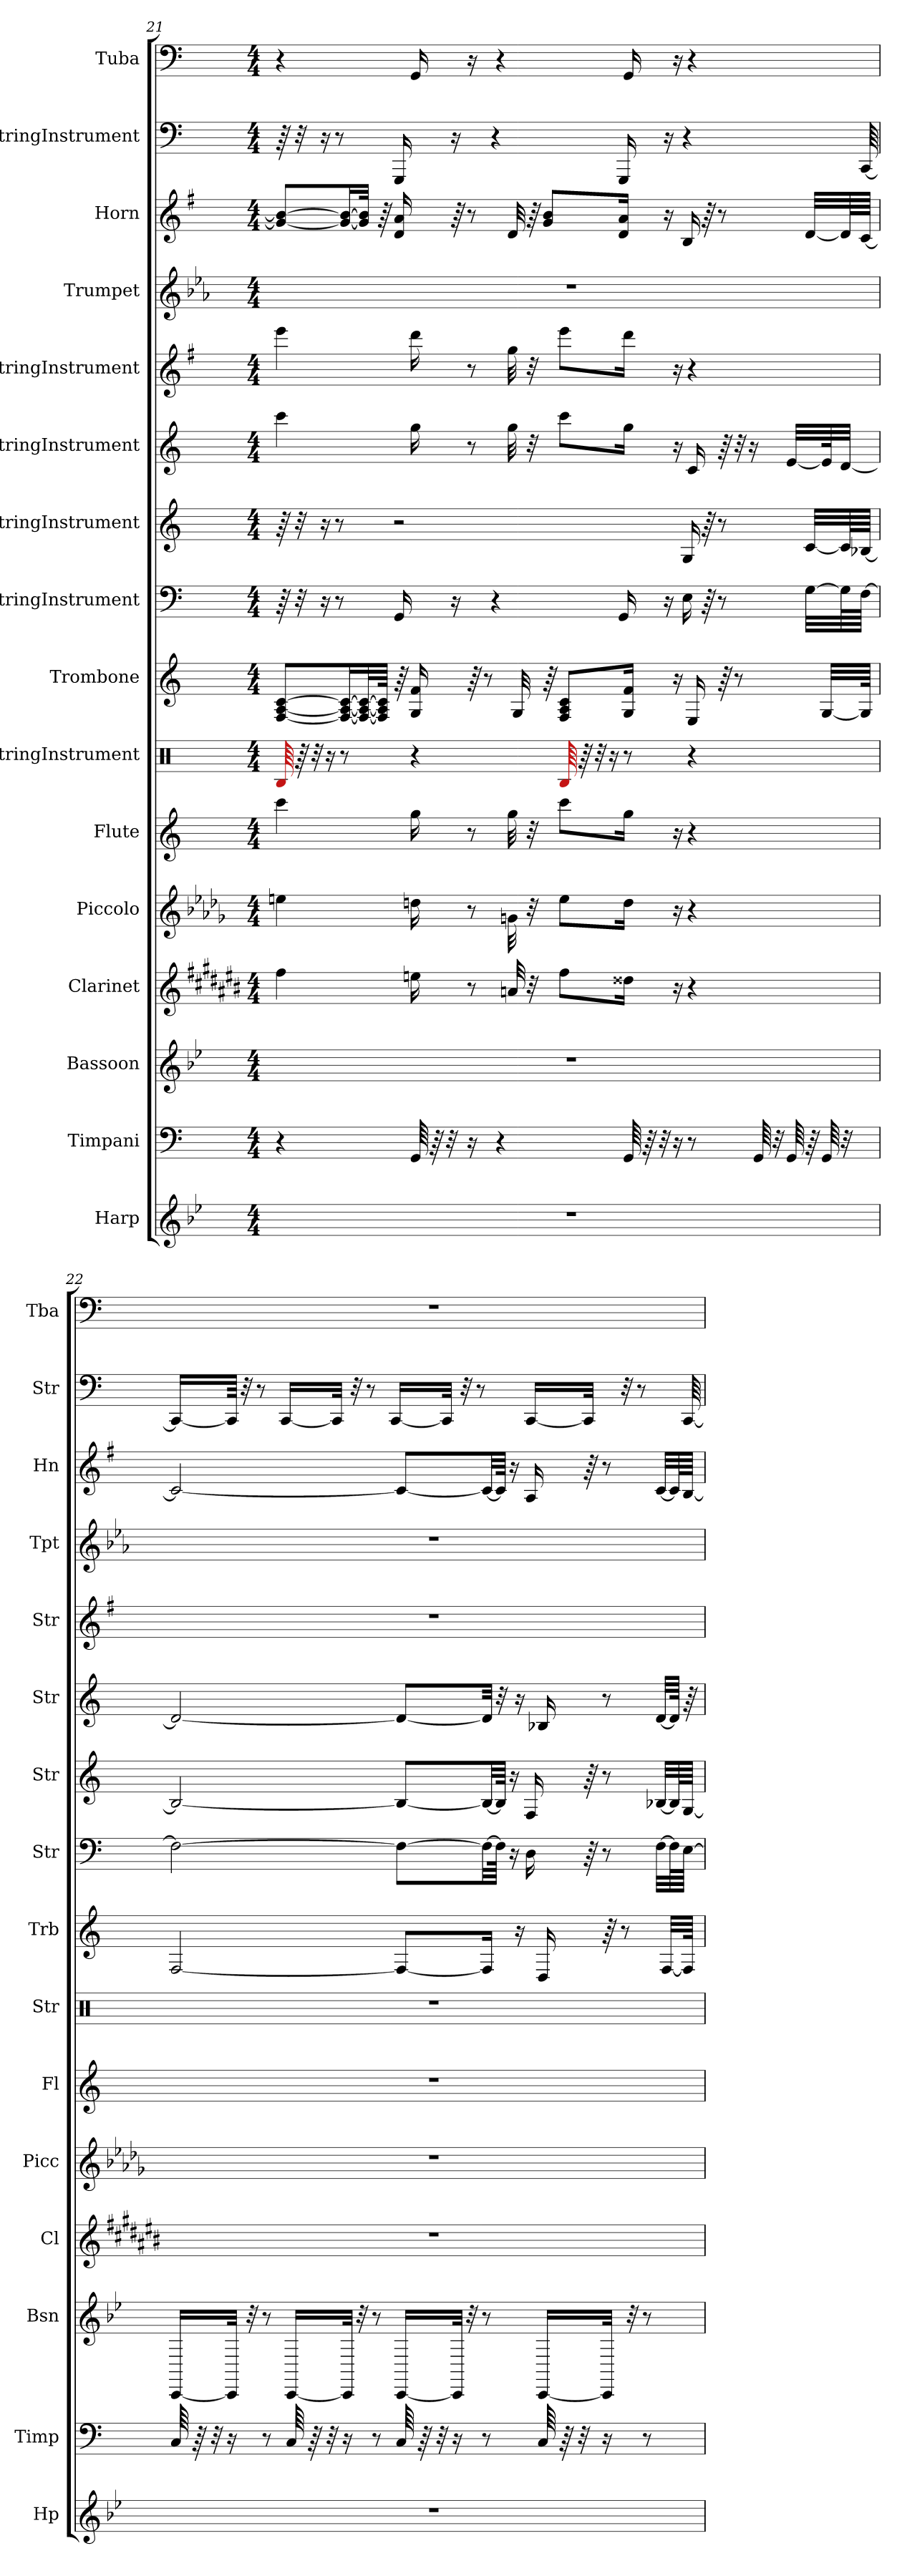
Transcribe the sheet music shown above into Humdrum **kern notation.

**kern	**kern	**kern	**kern	**kern	**kern	**kern	**kern	**kern	**kern	**kern	**kern	**kern	**kern	**kern	**kern
*part16	*part15	*part14	*part13	*part12	*part11	*part10	*part9	*part8	*part7	*part6	*part5	*part4	*part3	*part2	*part1
*staff16	*staff15	*staff14	*staff13	*staff12	*staff11	*staff10	*staff9	*staff8	*staff7	*staff6	*staff5	*staff4	*staff3	*staff2	*staff1
*I"Harp	*I"Timpani	*I"Bassoon	*I"Clarinet	*I"Piccolo	*I"Flute	*I"StringInstrument	*I"Trombone	*I"StringInstrument	*I"StringInstrument	*I"StringInstrument	*I"StringInstrument	*I"Trumpet	*I"Horn	*I"StringInstrument	*I"Tuba
*I'Hp	*I'Timp	*I'Bsn	*I'Cl	*I'Picc	*I'Fl	*I'Str	*I'Trb	*I'Str	*I'Str	*I'Str	*I'Str	*I'Tpt	*I'Hn	*I'Str	*I'Tba
!!LO:PB:g=z
*clefG2	*clefF4	*clefG2	*clefG2	*clefG2	*clefG2	*clefX	*clefG2	*clefF4	*clefG2	*clefG2	*clefG2	*clefG2	*clefG2	*clefF4	*clefF4
*	*	*	*ITrd1c2	*ITrd-7c-12	*	*	*	*	*	*	*	*ITrd1c2	*ITrd4c7	*	*
*k[b-e-]	*k[]	*k[b-e-]	*k[f#c#g#d#a#]	*k[b-e-a-d-g-]	*k[]	*k[]	*k[]	*k[]	*k[]	*k[]	*k[f#]	*k[b-e-a-d-g-]	*k[]	*k[]	*k[]
*M4/4	*M4/4	*M4/4	*M4/4	*M4/4	*M4/4	*M4/4	*M4/4	*M4/4	*M4/4	*M4/4	*M4/4	*M4/4	*M4/4	*M4/4	*M4/4
=21	=21	=21	=21	=21	=21	=21	=21	=21	=21	=21	=21	=21	=21	=21	=21
1r	4r	1r	4ee\	4eeen\	4ccc\	64B/	[8F/ [8A/ [8c/L	64r	64r	4ccc\	4eee\	1r	8c/_ 8e/_L	64r	4r
.	.	.	.	.	.	64r	.	32r	32r	.	.	.	.	32r	.
.	.	.	.	.	.	32r	.	.	.	.	.	.	.	.	.
.	.	.	.	.	.	.	.	16r	16r	.	.	.	.	16r	.
.	.	.	.	.	.	16r	.	.	.	.	.	.	.	.	.
.	.	.	.	.	.	.	.	8r	8r	.	.	.	.	8r	.
.	.	.	.	.	.	8r	16F/_ 16A/_ 16c/_L	.	.	.	.	.	16c/_ 16e/_L	.	.
.	.	.	.	.	.	.	32F/_ 32A/_ 32c/_L	.	.	.	.	.	32c/] 32e/]JJk	.	.
.	.	.	.	.	.	.	64F/] 64A/] 64c/]JJJk	.	.	.	.	.	64r	.	.
.	.	.	.	.	.	.	64r	16GG/	2r	.	.	.	16G/ 16d/	16GGG/	.
.	64GG/	.	16ddn\	16dddn\	16gg\	4r	16G/ 16f/	.	.	16gg\	16ddd\	.	.	.	16GG/
.	64r	.	.	.	.	.	.	.	.	.	.	.	.	.	.
.	32r	.	.	.	.	.	.	.	.	.	.	.	.	.	.
.	.	.	.	.	.	.	.	16r	.	.	.	.	64r	16r	.
.	16r	.	8r	8r	8r	.	64r	.	.	8r	8r	.	8r	.	16r
.	.	.	.	.	.	.	8r	.	.	.	.	.	.	.	.
.	.	.	.	.	.	.	.	4r	.	.	.	.	.	4r	.
.	4r	.	.	.	.	.	.	.	.	.	.	.	.	.	4r
.	.	.	32gn/	32ggn\	32gg\	.	.	.	.	32gg\	32gg\	.	32G/	.	.
.	.	.	.	.	.	.	32G/	.	.	.	.	.	.	.	.
.	.	.	32r	32r	32r	.	.	.	.	32r	32r	.	64r	.	.
.	.	.	.	.	.	.	64r	.	.	.	.	.	8c/ 8e/L	.	.
.	.	.	8ee\L	8eee\L	8ccc\L	64B/	8F/ 8A/ 8c/L	.	.	8ccc\L	8eee\L	.	.	.	.
.	.	.	.	.	.	64r	.	.	.	.	.	.	.	.	.
.	.	.	.	.	.	32r	.	.	.	.	.	.	.	.	.
.	.	.	.	.	.	16r	.	.	.	.	.	.	.	.	.
.	.	.	.	.	.	.	.	16GG/	.	.	.	.	16G/ 16d/Jk	16GGG/	.
.	64GG/	.	16cc##X\Jk	16ddd\Jk	16gg\Jk	8r	16G/ 16f/Jk	.	.	16gg\Jk	16ddd\Jk	.	.	.	16GG/
.	64r	.	.	.	.	.	.	.	.	.	.	.	.	.	.
.	32r	.	.	.	.	.	.	.	.	.	.	.	.	.	.
.	.	.	.	.	.	.	.	16r	.	.	.	.	16r	16r	.
.	16r	.	16r	16r	16r	.	16r	.	.	16r	16r	.	.	.	16r
.	.	.	.	.	.	.	.	16E\	16G/	.	.	.	16E/	4r	.
.	8r	.	4r	4r	4r	4r	16E/	.	.	16c/	4r	.	.	.	4r
.	.	.	.	.	.	.	.	64r	64r	.	.	.	64r	.	.
.	.	.	.	.	.	.	64r	8r	8r	64r	.	.	8r	.	.
.	.	.	.	.	.	.	8r	.	.	32r	.	.	.	.	.
.	.	.	.	.	.	.	.	.	.	16r	.	.	.	.	.
.	64GG/	.	.	.	.	.	.	.	.	.	.	.	.	.	.
.	32r	.	.	.	.	.	.	.	.	.	.	.	.	.	.
.	64GG/	.	.	.	.	.	.	.	.	[32e/LLL	.	.	.	.	.
.	64r	.	.	.	.	.	.	[32G\LLL	[32c/LLL	.	.	.	[32G/LLL	.	.
.	64GG/	.	.	.	.	.	[32G/LLL	.	.	64e/K]	.	.	.	.	.
.	32r	.	.	.	.	.	.	64G\L]	64c/L]	[32d/JJJ	.	.	64G/L]	.	.
.	.	.	.	.	.	.	64G/JJJk]	[64F\JJJJ	[64B-X/JJJJ	.	.	.	[64F/JJJJ	[64CC/	.
!!LO:PB:g=z
=22	=22	=22	=22	=22	=22	=22	=22	=22	=22	=22	=22	=22	=22	=22	=22
1r	64C/	[16CC/LL	1r	1r	1r	1r	[2F/	2F\_	2B-/_	2d/_	1r	1r	2F/_	16CC/LL_	1r
.	64r	.	.	.	.	.	.	.	.	.	.	.	.	.	.
.	32r	.	.	.	.	.	.	.	.	.	.	.	.	.	.
.	16r	32CC/JJk]	.	.	.	.	.	.	.	.	.	.	.	64CC/JJkk]	.
.	.	.	.	.	.	.	.	.	.	.	.	.	.	32r	.
.	.	32r	.	.	.	.	.	.	.	.	.	.	.	.	.
.	.	.	.	.	.	.	.	.	.	.	.	.	.	8r	.
.	8r	8r	.	.	.	.	.	.	.	.	.	.	.	.	.
.	.	.	.	.	.	.	.	.	.	.	.	.	.	[16CC/LL	.
.	64C/	[16CC/LL	.	.	.	.	.	.	.	.	.	.	.	.	.
.	64r	.	.	.	.	.	.	.	.	.	.	.	.	.	.
.	32r	.	.	.	.	.	.	.	.	.	.	.	.	.	.
.	.	.	.	.	.	.	.	.	.	.	.	.	.	32CC/JJk]	.
.	16r	32CC/JJk]	.	.	.	.	.	.	.	.	.	.	.	.	.
.	.	.	.	.	.	.	.	.	.	.	.	.	.	32r	.
.	.	32r	.	.	.	.	.	.	.	.	.	.	.	.	.
.	.	.	.	.	.	.	.	.	.	.	.	.	.	8r	.
.	8r	8r	.	.	.	.	.	.	.	.	.	.	.	.	.
.	.	.	.	.	.	.	.	.	.	.	.	.	.	[16CC/LL	.
.	64C/	[16CC/LL	.	.	.	.	8F/L_	8F\L_	8B-/L_	8d/L_	.	.	8F/L_	.	.
.	64r	.	.	.	.	.	.	.	.	.	.	.	.	.	.
.	32r	.	.	.	.	.	.	.	.	.	.	.	.	.	.
.	.	.	.	.	.	.	.	.	.	.	.	.	.	32CC/JJk]	.
.	16r	32CC/JJk]	.	.	.	.	.	.	.	.	.	.	.	.	.
.	.	.	.	.	.	.	.	.	.	.	.	.	.	32r	.
.	.	32r	.	.	.	.	.	.	.	.	.	.	.	.	.
.	.	.	.	.	.	.	.	.	.	.	.	.	.	8r	.
.	8r	8r	.	.	.	.	16F/Jk]	32F\LL_	32B-/LL_	32d/Jkk]	.	.	32F/LL_	.	.
.	.	.	.	.	.	.	.	64F\JJJk]	64B-/JJJk]	32r	.	.	64F/JJJk]	.	.
.	.	.	.	.	.	.	.	16r	16r	.	.	.	16r	.	.
.	.	.	.	.	.	.	16r	.	.	16r	.	.	.	.	.
.	.	.	.	.	.	.	.	16D\	16F/	.	.	.	16D/	[16CC/LL	.
.	64C/	[16CC/LL	.	.	.	.	16D/	.	.	16B-X/	.	.	.	.	.
.	64r	.	.	.	.	.	.	.	.	.	.	.	.	.	.
.	32r	.	.	.	.	.	.	.	.	.	.	.	.	.	.
.	.	.	.	.	.	.	.	64r	64r	.	.	.	64r	32CC/JJk]	.
.	16r	32CC/JJk]	.	.	.	.	64r	8r	8r	8r	.	.	8r	.	.
.	.	.	.	.	.	.	8r	.	.	.	.	.	.	32r	.
.	.	32r	.	.	.	.	.	.	.	.	.	.	.	.	.
.	.	.	.	.	.	.	.	.	.	.	.	.	.	8r	.
.	8r	8r	.	.	.	.	.	.	.	.	.	.	.	.	.
.	.	.	.	.	.	.	.	[32F\LLL	[32B-X/LLL	[32d/LLL	.	.	[32F/LLL	.	.
.	.	.	.	.	.	.	[32F/LLL	.	.	.	.	.	.	.	.
.	.	.	.	.	.	.	.	64F\L]	64B-/L]	64d/JJJk]	.	.	64F/L]	.	.
.	.	.	.	.	.	.	64F/JJJk]	[64E\JJJJ	[64G/JJJJ	64r	.	.	[64E/JJJJ	[64CC/	.
=	=	=	=	=	=	=	=	=	=	=	=	=	=	=	=
*-	*-	*-	*-	*-	*-	*-	*-	*-	*-	*-	*-	*-	*-	*-	*-
